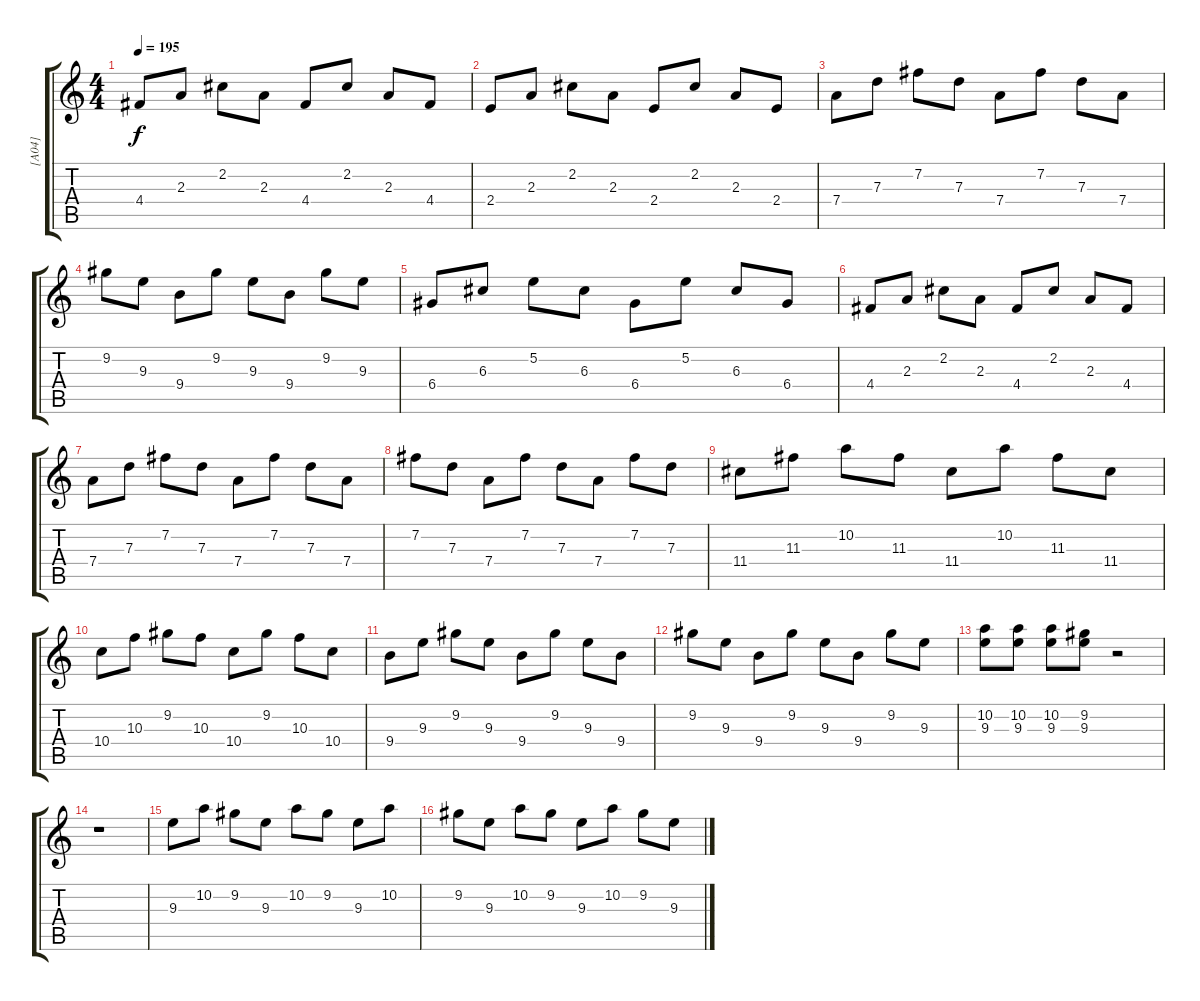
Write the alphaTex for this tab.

\track ("[A04]" "[A04]") {instrument overdrivenguitar}
\staff {score tabs}
\tuning (E4 B3 G3 D3 A2 E2) {hide}
\ts (4 4)
\tempo 195
\clef g2
\ks c
4.4.8{dy f} 2.3.8 2.2.8 2.3.8 4.4.8 2.2.8 2.3.8 4.4.8 |
2.4.8 2.3.8 2.2.8 2.3.8 2.4.8 2.2.8 2.3.8 2.4.8 |
7.4.8 7.3.8 7.2.8 7.3.8 7.4.8 7.2.8 7.3.8 7.4.8 |
9.2.8 9.3.8 9.4.8 9.2.8 9.3.8 9.4.8 9.2.8 9.3.8 |
6.4.8 6.3.8 5.2.8 6.3.8 6.4.8 5.2.8 6.3.8 6.4.8 |
4.4.8 2.3.8 2.2.8 2.3.8 4.4.8 2.2.8 2.3.8 4.4.8 |
7.4.8 7.3.8 7.2.8 7.3.8 7.4.8 7.2.8 7.3.8 7.4.8 |
7.2.8 7.3.8 7.4.8 7.2.8 7.3.8 7.4.8 7.2.8 7.3.8 |
11.4.8 11.3.8 10.2.8 11.3.8 11.4.8 10.2.8 11.3.8 11.4.8 |
10.4.8 10.3.8 9.2.8 10.3.8 10.4.8 9.2.8 10.3.8 10.4.8 |
9.4.8 9.3.8 9.2.8 9.3.8 9.4.8 9.2.8 9.3.8 9.4.8 |
9.2.8 9.3.8 9.4.8 9.2.8 9.3.8 9.4.8 9.2.8 9.3.8 |
(10.2 9.3).8 (10.2 9.3).8 (10.2 9.3).8 (9.2 9.3).8 r.2 |
r.1 |
9.3.8 10.2.8 9.2.8 9.3.8 10.2.8 9.2.8 9.3.8 10.2.8 |
9.2.8 9.3.8 10.2.8 9.2.8 9.3.8 10.2.8 9.2.8 9.3.8
